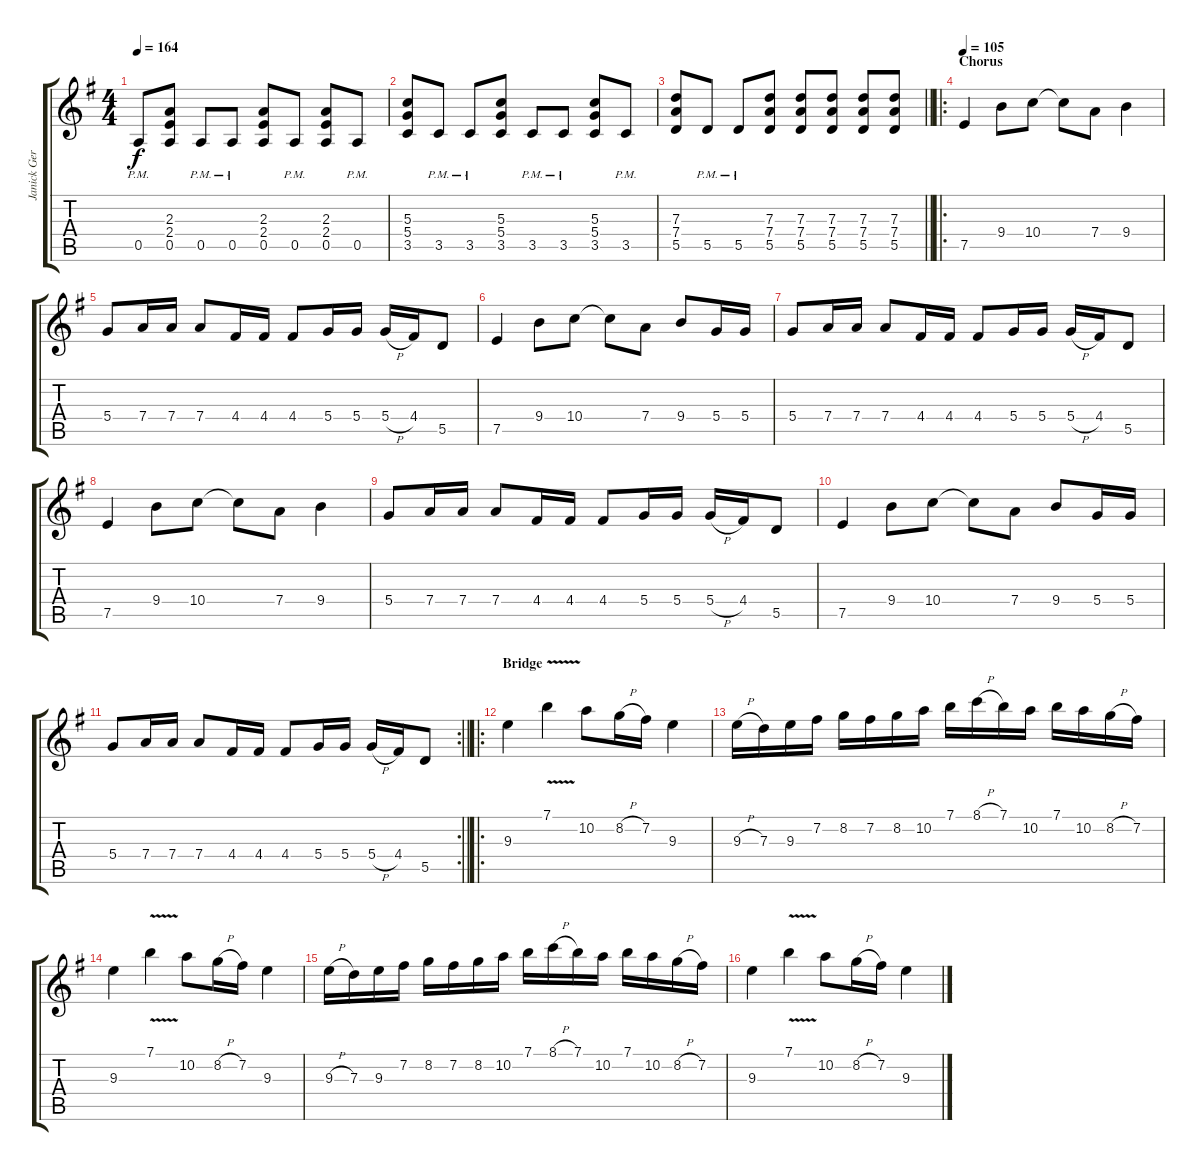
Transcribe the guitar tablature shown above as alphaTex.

\track ("Janick Gers" "Janick Ger") {instrument electricguitarclean}
\staff {score tabs}
\tuning (E4 B3 G3 D3 A2 E2) {hide}
\ts (4 4)
\tempo 164
\clef g2
\ks eminor
0.5{pm}.8{dy f} (2.3 2.4 0.5).8 0.5{pm}.8 0.5{pm}.8 (2.3 2.4 0.5).8 0.5{pm}.8 (2.3 2.4 0.5).8 0.5{pm}.8 |
(5.3 5.4 3.5).8 3.5{pm}.8 3.5{pm}.8 (5.3 5.4 3.5).8 3.5{pm}.8 3.5{pm}.8 (5.3 5.4 3.5).8 3.5{pm}.8 |
\barLineRight lightlight
(7.3 7.4 5.5).8 5.5{pm}.8 5.5{pm}.8 (7.3 7.4 5.5).8 (7.3 7.4 5.5).8 (7.3 7.4 5.5).8 (7.3 7.4 5.5).8 (7.3 7.4 5.5).8 |
\ro
\section ("" "Chorus")
\tempo 105
7.5.4 9.4.8 10.4.8 10.4{t}.8 7.4.8 9.4.4 |
5.4.8 7.4.16 7.4.16 7.4.8 4.4.16 4.4.16 4.4.8 5.4.16 5.4.16 5.4{h}.16 4.4.16 5.5.8 |
7.5.4 9.4.8 10.4.8 10.4{t}.8 7.4.8 9.4.8 5.4.16 5.4.16 |
5.4.8 7.4.16 7.4.16 7.4.8 4.4.16 4.4.16 4.4.8 5.4.16 5.4.16 5.4{h}.16 4.4.16 5.5.8 |
7.5.4 9.4.8 10.4.8 10.4{t}.8 7.4.8 9.4.4 |
5.4.8 7.4.16 7.4.16 7.4.8 4.4.16 4.4.16 4.4.8 5.4.16 5.4.16 5.4{h}.16 4.4.16 5.5.8 |
7.5.4 9.4.8 10.4.8 10.4{t}.8 7.4.8 9.4.8 5.4.16 5.4.16 |
\rc 2
\barLineRight lightlight
5.4.8 7.4.16 7.4.16 7.4.8 4.4.16 4.4.16 4.4.8 5.4.16 5.4.16 5.4{h}.16 4.4.16 5.5.8 |
\ro
\section ("" "Bridge")
9.3.4 7.1{v}.4 10.2.8 8.2{h}.16 7.2.16 9.3.4 |
9.3{h}.16 7.3.16 9.3.16 7.2.16 8.2.16 7.2.16 8.2.16 10.2.16 7.1.16 8.1{h}.16 7.1.16 10.2.16 7.1.16 10.2.16 8.2{h}.16 7.2.16 |
9.3.4 7.1{v}.4 10.2.8 8.2{h}.16 7.2.16 9.3.4 |
9.3{h}.16 7.3.16 9.3.16 7.2.16 8.2.16 7.2.16 8.2.16 10.2.16 7.1.16 8.1{h}.16 7.1.16 10.2.16 7.1.16 10.2.16 8.2{h}.16 7.2.16 |
9.3.4 7.1{v}.4 10.2.8 8.2{h}.16 7.2.16 9.3.4
